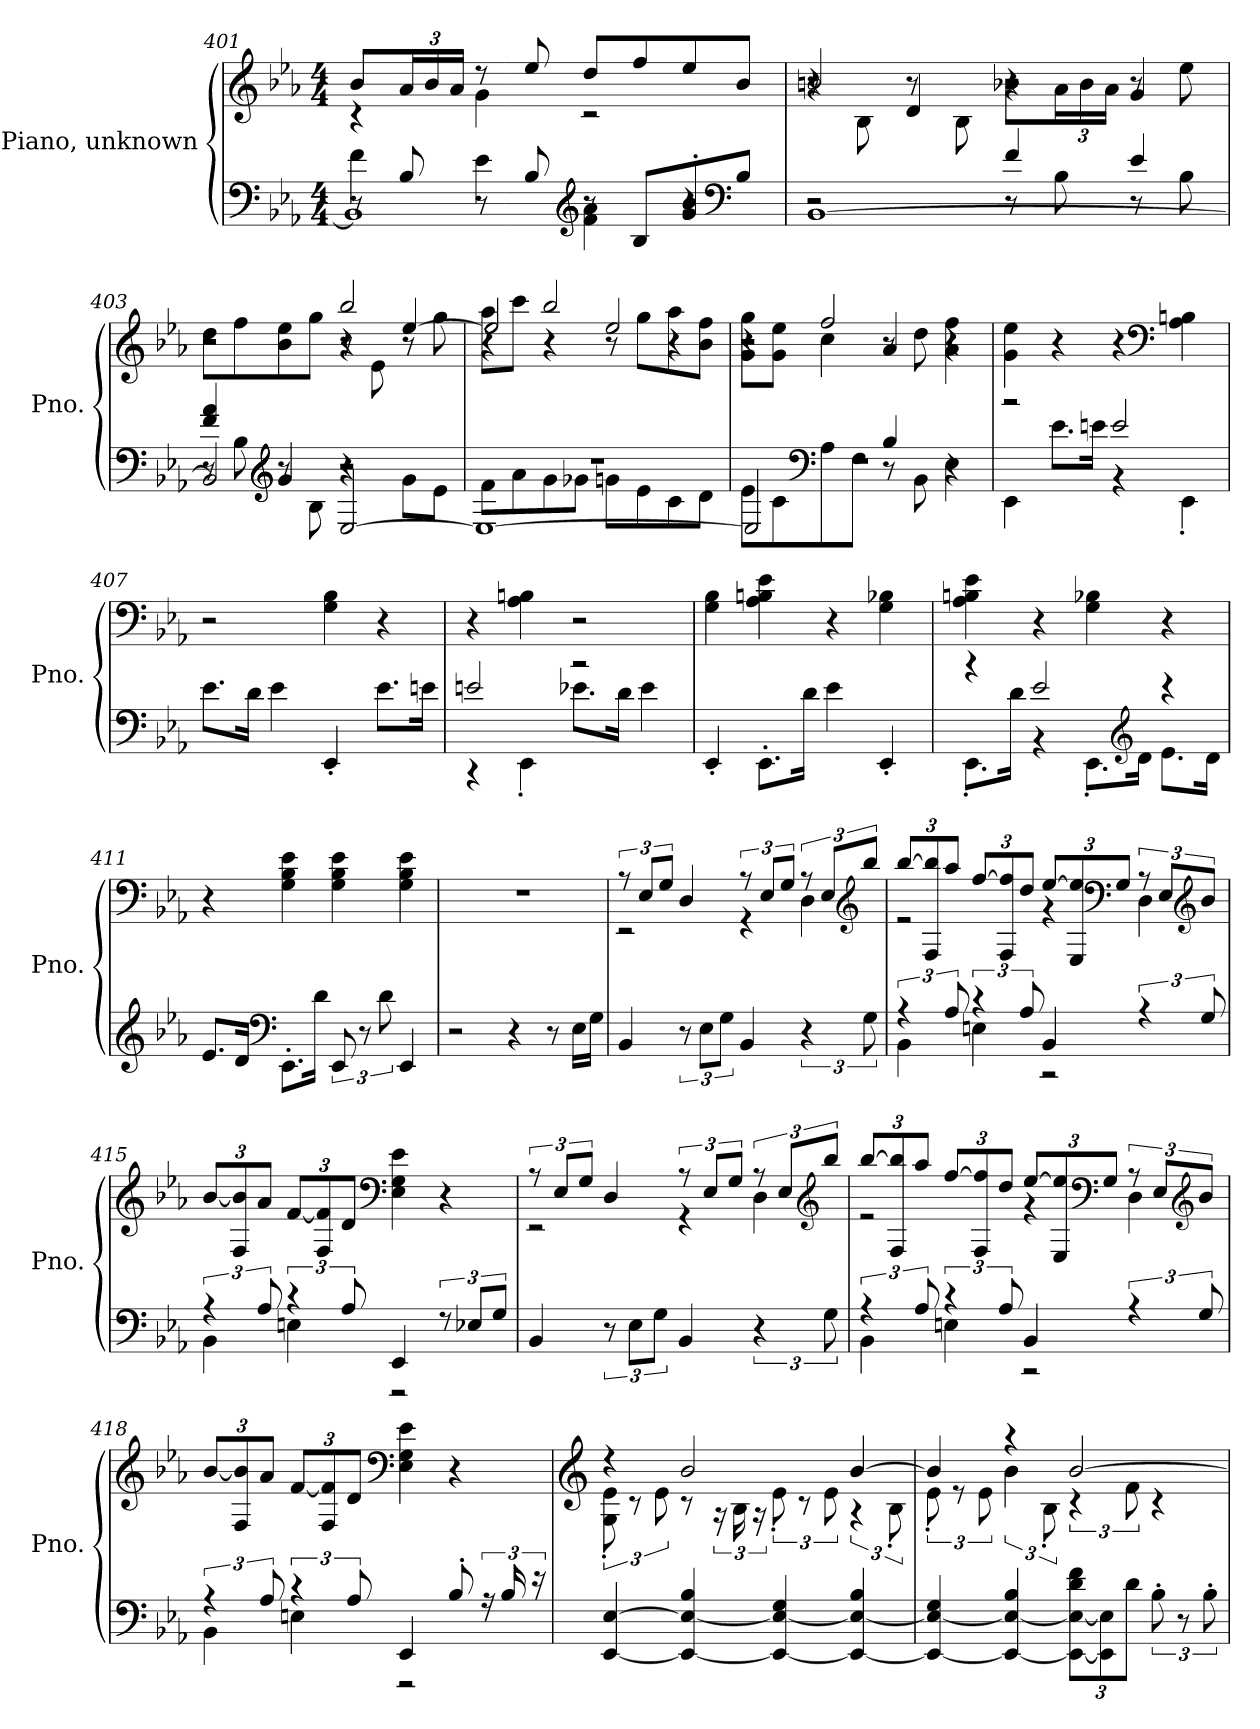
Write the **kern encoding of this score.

**kern	**kern
*part1	*part1
*staff2	*staff1
*I"Piano, unknown	*
*I'Pno.	*
*clefF4	*clefG2
*k[b-e-a-]	*k[b-e-a-]
*M4/4	*M4/4
=401	=401
*^	*^
*	*^	*	*
8r	4f\	1BB-]	8b-/L	4r
*	*	*	*Xbrackettup	*
8B-/	.	.	24a-/L	.
.	.	.	24b-/	.
.	.	.	24a-/JJ	.
8r	4e-\	.	8r	4g\
8B-/	.	.	8ee-/	.
*clefG2	*	*	*	*
8r	4f\ 4a-\	.	8dd/L	2r
8B-/L	.	.	8ff/	.
8g/' 8b-/'	4r	.	8ee-/	.
*clefF4	*	*	*	*
8B-/J	.	.	8b-/J	.
!!LO:LB:g=z
=402	=402	=402	=402	=402
*	*	*	*	*^
2r	2r	[1BB-	2bn/	8r	4r
.	.	.	.	8B-\	.
.	.	.	.	8r	4d/
.	.	.	.	8B-\	.
4f/	8r	.	4r	8b-X\L	2r
.	8B-\	.	.	24a-\L	.
.	.	.	.	24b-\	.
.	.	.	.	24a-\JJ	.
4e-/	8r	.	4g/	8r	.
.	8B-\	.	.	8ee-\	.
=403	=403	=403	=403	=403	=403
4f/ 4a-/	8r	2BB-/]	2r	8dd\L	2r
.	8B-\	.	.	8ff\	.
*clefG2	*	*	*	*	*
4g/	8r	.	.	8b-\ 8ee-\	.
.	8B-\	.	.	8gg\J	.
2r	4r	[2E-/	2bb-/	8r	4r
.	.	.	.	8e-\	.
.	8g\L	.	.	8r	[4ee-/
.	8e-\J	.	.	8gg\	.
=404	=404	=404	=404	=404	=404
1r	8f\L	1E-_	4r	8aa-\L	2ee-/]
.	8a-\	.	.	8ccc\J	.
.	8g\	.	2bb-/	4r	.
.	8g-X\J	.	.	.	.
.	8gn\L	.	.	8r	2ee-/
.	8e-\	.	.	8gg\L	.
.	8c\	.	4r	8aa-\	.
.	8d\J	.	.	8b-\ 8ff\J	.
=405	=405	=405	=405	=405	=405
1r	8e-\L	2E-/]	4r	8g\ 8gg\L	2r
.	8c\	.	.	8g\ 8ee-\J	.
*clefF4	*	*	*	*	*
.	8A-\	.	2ff/	4cc\	.
.	8F\J	.	.	.	.
.	8r	4B-/	.	8r	4a-/
.	8BB-\	.	.	8dd\	.
.	4E-\	4r	4r	4a-\ 4ff\	4r
*	*v	*v	*	*	*
*	*	*v	*v	*v
!!LO:LB:g=z
=406	=406	=406
2r	4EE-\	4g\ 4ee-\
.	8.e-\L	4r
.	16en\Jk	.
2e/	4r	4r
*	*	*clefF4
.	4EE-'\	4A-\ 4Bn\
*v	*v	*
=407	=407
8.e-\L	2r
16d\Jk	.
4e-\	.
4EE-'/	4G\ 4B-\
8.e-\L	4r
16en\Jk	.
=408	=408
*^	*
2en/	4r	4r
.	4EE-'\	4A-\ 4Bn\
2r	8.e-X\L	2r
.	16d\Jk	.
.	4e-\	.
*v	*v	*
=409	=409
4EE-'/	4G\ 4B-\
8.EE-'\L	4A-\ 4Bn\ 4e-\
16d\Jk	.
4e-\	4r
4EE-'/	4G\ 4B-X\
!!LO:LB:g=z
=410	=410
*^	*
4r	8.EE-'\L	4A-\ 4Bn\ 4e-\
.	16d\Jk	.
2e-/	4r	4r
.	8.EE-'\L	4G\ 4B-X\
*clefG2	*	*
.	16d\Jk	.
4r	8.e-\L	4r
.	16d\Jk	.
*v	*v	*
=411	=411
8.e-/L	4r
16d/Jk	.
*clefF4	*
8.EE-'\L	4G\ 4B-\ 4e-\
16d\Jk	.
12EE-/	4G\ 4B-\ 4e-\
12r	.
12d\	.
4EE-/	4G\ 4B-\ 4e-\
=412	=412
2r	1r
4r	.
8r	.
16E-\LL	.
16G\JJ	.
=413	=413
*	*brackettup
*	*^
4BB-/	12r	2r
.	12E-/L	.
.	12G/J	.
12r	4D/	.
12E-\L	.	.
12G\J	.	.
4BB-/	12r	4r
.	12E-/L	.
.	12G/J	.
6r	12r	4D\
.	12E-/L	.
*	*clefG2	*
12G\	12bb-/J	.
!!LO:LB:g=z	!!
=414	=414	=414
*^	*	*
*	*	*Xbrackettup	*
6r	4BB-\	[12bb-/L	2r
.	.	12F/ 12bb-/]	.
12A-/	.	12aa-/J	.
6r	4En\	[12ff/L	.
.	.	12F/ 12ff/]	.
12A-/	.	12dd/J	.
4BB-/	2r	[12ee-/L	4r
.	.	12E-/ 12ee-/]	.
*	*	*clefF4	*
.	.	12G/J	.
*	*	*brackettup	*
6r	.	12r	4D\
.	.	12E-/L	.
*	*	*clefG2	*
12G/	.	12b-/J	.
*	*	*v	*v
=415	=415	=415
*	*	*Xbrackettup
6r	4BB-\	[12b-/L
.	.	12F/ 12b-/]
12A-/	.	12a-/J
6r	4En\	[12f/L
.	.	12F/ 12f/]
12A-/	.	12d/J
*	*	*clefF4
4EE-/	2r	4E-\ 4G\ 4e-\
12r	.	4r
12E-X/L	.	.
12G/J	.	.
*v	*v	*
!!LO:LB:g=z
=416	=416
*	*brackettup
*	*^
4BB-/	12r	2r
.	12E-/L	.
.	12G/J	.
12r	4D/	.
12E-\L	.	.
12G\J	.	.
4BB-/	12r	4r
.	12E-/L	.
.	12G/J	.
6r	12r	4D\
.	12E-/L	.
*	*clefG2	*
12G\	12bb-/J	.
=417	=417	=417
*^	*	*
*	*	*Xbrackettup	*
6r	4BB-\	[12bb-/L	2r
.	.	12F/ 12bb-/]	.
12A-/	.	12aa-/J	.
6r	4En\	[12ff/L	.
.	.	12F/ 12ff/]	.
12A-/	.	12dd/J	.
4BB-/	2r	[12ee-/L	4r
.	.	12E-/ 12ee-/]	.
*	*	*clefF4	*
.	.	12G/J	.
*	*	*brackettup	*
6r	.	12r	4D\
.	.	12E-/L	.
*	*	*clefG2	*
12G/	.	12b-/J	.
*	*	*v	*v
!!LO:PB:g=z
=418	=418	=418
*	*	*Xbrackettup
6r	4BB-\	[12b-/L
.	.	12F/ 12b-/]
12A-/	.	12a-/J
6r	4En\	[12f/L
.	.	12F/ 12f/]
12A-/	.	12d/J
*	*	*clefF4
4EE-/	2r	4E-\ 4G\ 4e-\
8B-'/	.	4r
24r	.	.
24B-/	.	.
24r	.	.
*v	*v	*
=419	=419
*	*clefG2
*	*^
*	*	*brackettup
[4EE-/ [4E-/	4r	12G\' 12e-\'
.	.	12r
.	.	12e-\
4EE-/_ 4E-/_ 4B-/	2b-/	8r
.	.	24r
.	.	24B-\
.	.	24r
4EE-/_ 4E-/_ 4G/	.	12e-'\
.	.	12r
.	.	12e-\
4EE-/_ 4E-/_ 4B-/	[4b-/	6r
.	.	12B-'\
=420	=420	=420
4EE-/_ 4E-/_ 4G/	4b-/]	12e-'\
.	.	12r
.	.	12e-\
4EE-/_ 4E-/_ 4B-/	4r	6b-\
.	.	12B-'\
*Xbrackettup	*	*
12EE-\_ 12E-\_ 12d\ 12f\L	[2b-/	6r
12EE-\] 12E-\]	.	.
12d\J	.	12f\
*brackettup	*	*
12B-'\	.	4r
12r	.	.
12B-'\	.	.
*	*v	*v
=	=
*-	*-
